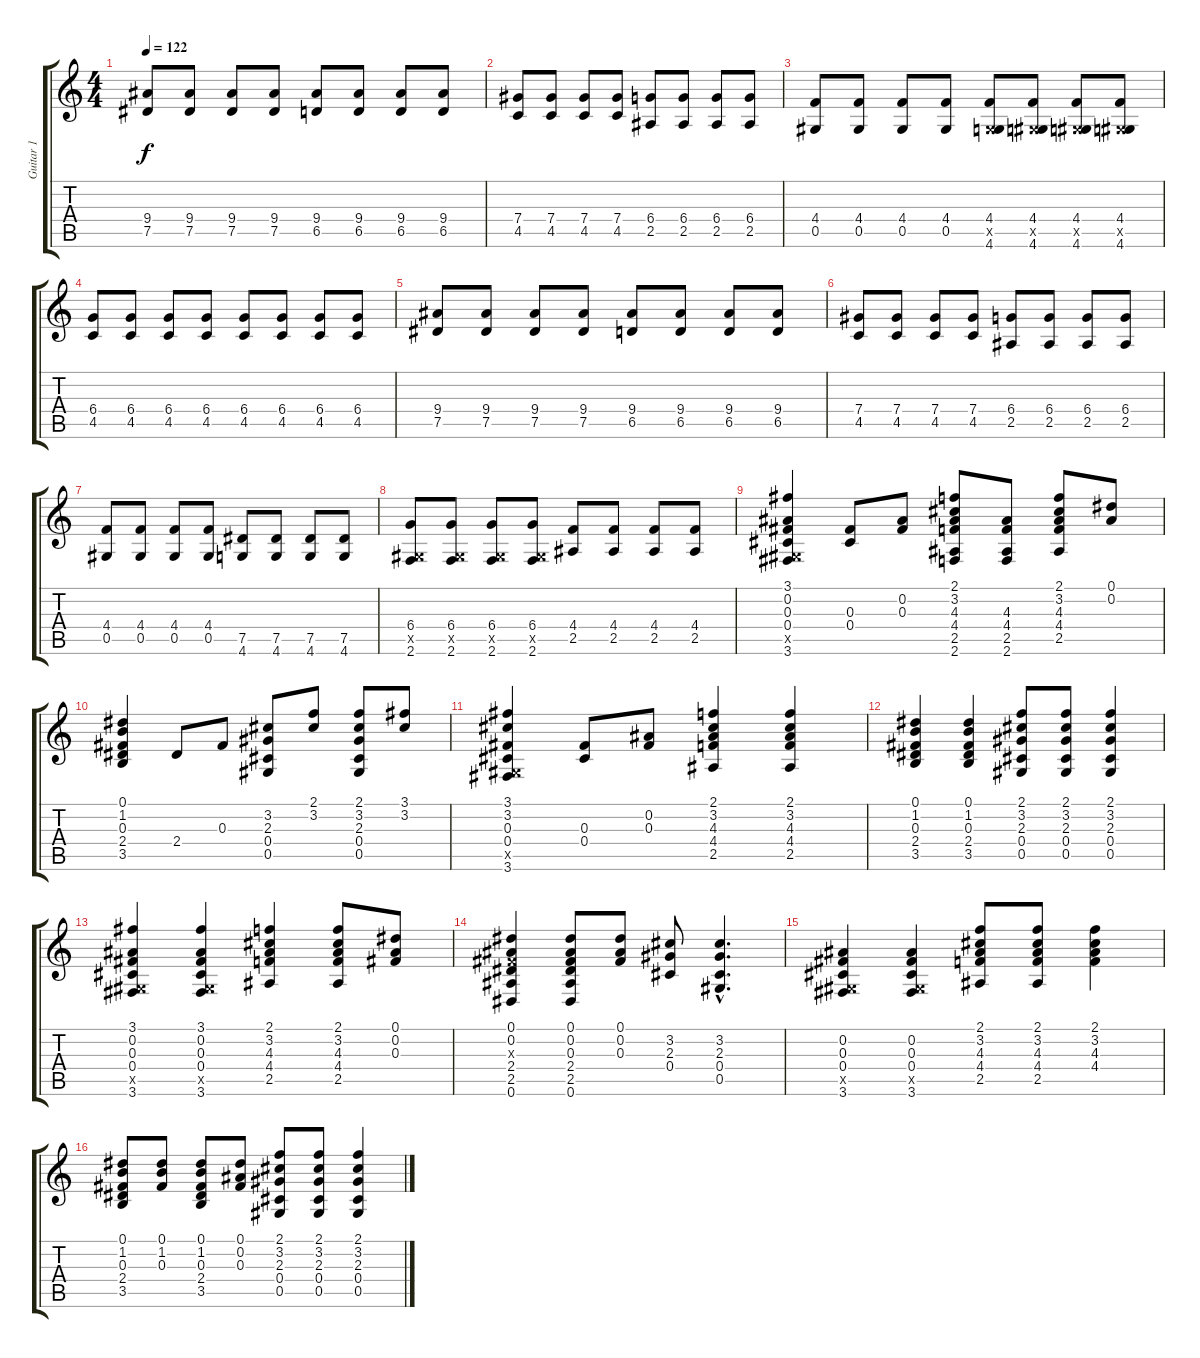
\track ("Guitar 1" "Guitar 1") {instrument distortionguitar}
\staff {score tabs}
\tuning (Eb4 Bb3 Gb3 Db3 Ab2 Eb2) {hide}
\ts (4 4)
\tempo 122
\clef g2
\ks c
(9.4 7.5).8{dy f} (9.4 7.5).8 (9.4 7.5).8 (9.4 7.5).8 (9.4 6.5).8 (9.4 6.5).8 (9.4 6.5).8 (9.4 6.5).8 |
(7.4 4.5).8 (7.4 4.5).8 (7.4 4.5).8 (7.4 4.5).8 (6.4 2.5).8 (6.4 2.5).8 (6.4 2.5).8 (6.4 2.5).8 |
(4.4 0.5).8 (4.4 0.5).8 (4.4 0.5).8 (4.4 0.5).8 (4.4 0.5{x} 4.6).8 (4.4 0.5{x} 4.6).8 (4.4 0.5{x} 4.6).8 (4.4 0.5{x} 4.6).8 |
(6.4 4.5).8 (6.4 4.5).8 (6.4 4.5).8 (6.4 4.5).8 (6.4 4.5).8 (6.4 4.5).8 (6.4 4.5).8 (6.4 4.5).8 |
(9.4 7.5).8 (9.4 7.5).8 (9.4 7.5).8 (9.4 7.5).8 (9.4 6.5).8 (9.4 6.5).8 (9.4 6.5).8 (9.4 6.5).8 |
(7.4 4.5).8 (7.4 4.5).8 (7.4 4.5).8 (7.4 4.5).8 (6.4 2.5).8 (6.4 2.5).8 (6.4 2.5).8 (6.4 2.5).8 |
(4.4 0.5).8 (4.4 0.5).8 (4.4 0.5).8 (4.4 0.5).8 (7.5 4.6).8 (7.5 4.6).8 (7.5 4.6).8 (7.5 4.6).8 |
(6.4 0.5{x} 2.6).8 (6.4 0.5{x} 2.6).8 (6.4 0.5{x} 2.6).8 (6.4 0.5{x} 2.6).8 (4.4 2.5).8 (4.4 2.5).8 (4.4 2.5).8 (4.4 2.5).8 |
(3.1 0.2 0.3 0.4 0.5{x} 3.6).4 (0.3 0.4).8 (0.2 0.3).8 (2.1 3.2 4.3 4.4 2.5 2.6).8 (4.3 4.4 2.5 2.6).8 (2.1 3.2 4.3 4.4 2.5).8 (0.1 0.2).8 |
(0.1 1.2 0.3 2.4 3.5).4 2.4.8 0.3.8 (3.2 2.3 0.4 0.5).8 (2.1 3.2).8 (2.1 3.2 2.3 0.4 0.5).8 (3.1 3.2).8 |
(3.1 3.2 0.3 0.4 0.5{x} 3.6).4 (0.3 0.4).8 (0.2 0.3).8 (2.1 3.2 4.3 4.4 2.5).4 (2.1 3.2 4.3 4.4 2.5).4 |
(0.1 1.2 0.3 2.4 3.5).4 (0.1 1.2 0.3 2.4 3.5).4 (2.1 3.2 2.3 0.4 0.5).8 (2.1 3.2 2.3 0.4 0.5).8 (2.1 3.2 2.3 0.4 0.5).4 |
(3.1 0.2 0.3 0.4 0.5{x} 3.6).4 (3.1 0.2 0.3 0.4 0.5{x} 3.6).4 (2.1 3.2 4.3 4.4 2.5).4 (2.1 3.2 4.3 4.4 2.5).8 (0.1 0.2 0.3).8 |
(0.1 0.2 0.3{x} 2.4 2.5 0.6).4 (0.1 0.2 0.3 2.4 2.5 0.6).8 (0.1 0.2 0.3).8 (3.2 2.3 0.4).8 (3.2{hac} 2.3{hac} 0.4{hac} 0.5{hac}).4{d} |
(0.2 0.3 0.4 0.5{x} 3.6).4 (0.2 0.3 0.4 0.5{x} 3.6).4 (2.1 3.2 4.3 4.4 2.5).8 (2.1 3.2 4.3 4.4 2.5).8 (2.1 3.2 4.3 4.4).4 |
(0.1 1.2 0.3 2.4 3.5).8 (0.1 1.2 0.3).8 (0.1 1.2 0.3 2.4 3.5).8 (0.1 0.2 0.3).8 (2.1 3.2 2.3 0.4 0.5).8 (2.1 3.2 2.3 0.4 0.5).8 (2.1 3.2 2.3 0.4 0.5).4
